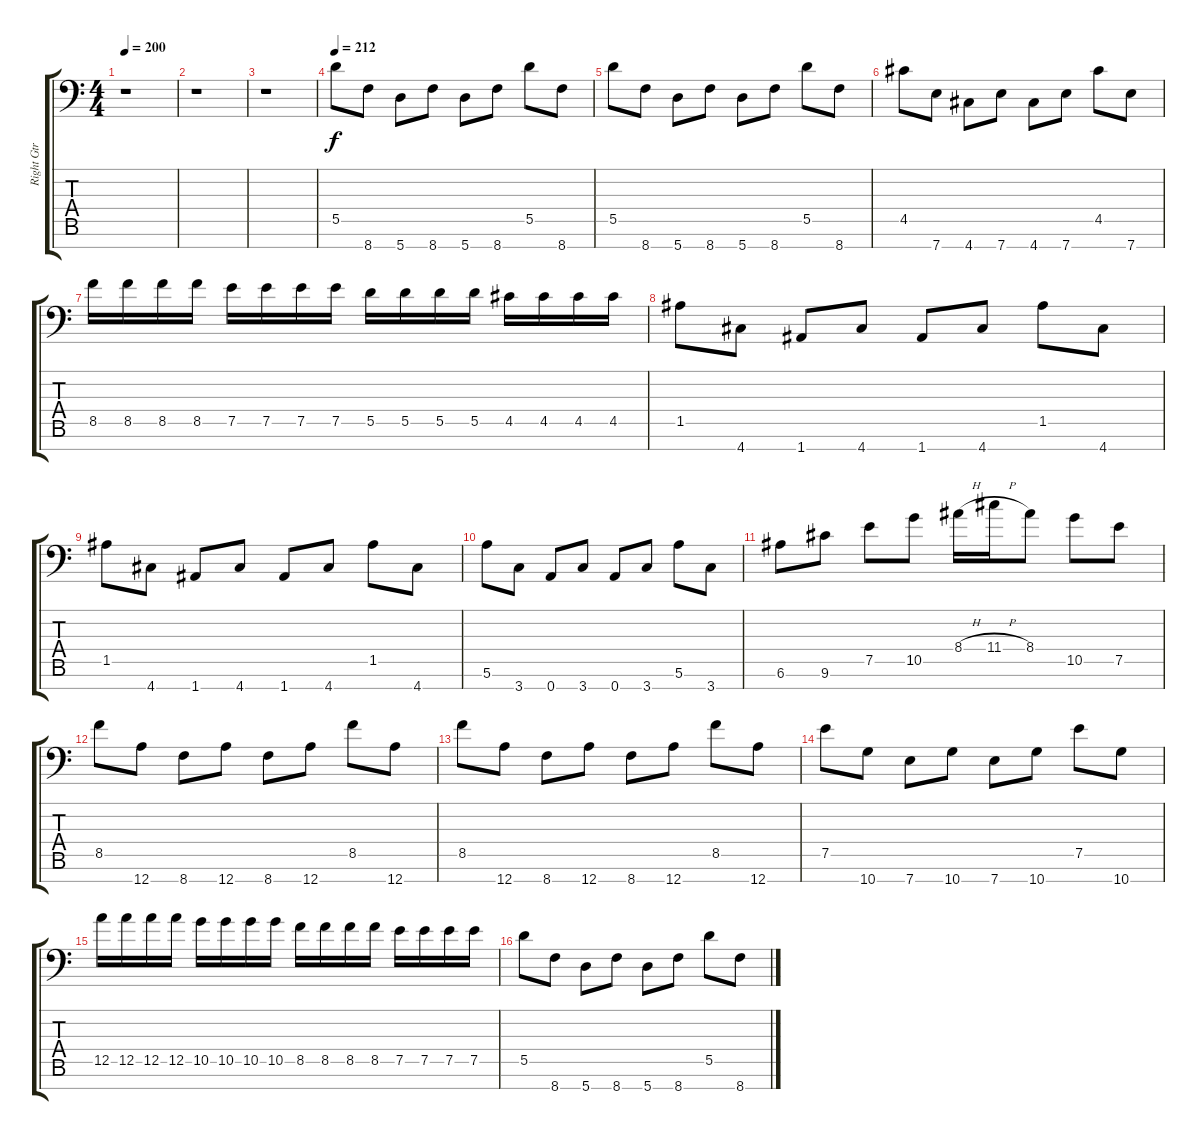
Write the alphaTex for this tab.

\track ("Right Gtr" "Right Gtr") {instrument distortionguitar}
\staff {score tabs}
\tuning (E4 B3 G3 D3 A2 E2 A1) {hide}
\ts (4 4)
\tempo 200
\clef f4
\ks c
r.1{dy f} |
r.1 |
r.1 |
\tempo 212
5.5.8 8.7.8 5.7.8 8.7.8 5.7.8 8.7.8 5.5.8 8.7.8 |
5.5.8 8.7.8 5.7.8 8.7.8 5.7.8 8.7.8 5.5.8 8.7.8 |
4.5.8 7.7.8 4.7.8 7.7.8 4.7.8 7.7.8 4.5.8 7.7.8 |
8.5.16 8.5.16 8.5.16 8.5.16 7.5.16 7.5.16 7.5.16 7.5.16 5.5.16 5.5.16 5.5.16 5.5.16 4.5.16 4.5.16 4.5.16 4.5.16 |
1.5.8 4.7.8 1.7.8 4.7.8 1.7.8 4.7.8 1.5.8 4.7.8 |
1.5.8 4.7.8 1.7.8 4.7.8 1.7.8 4.7.8 1.5.8 4.7.8 |
5.6.8 3.7.8 0.7.8 3.7.8 0.7.8 3.7.8 5.6.8 3.7.8 |
6.6.8 9.6.8 7.5.8 10.5.8 8.4{h}.16 11.4{h}.16 8.4.8 10.5.8 7.5.8 |
8.5.8 12.7.8 8.7.8 12.7.8 8.7.8 12.7.8 8.5.8 12.7.8 |
8.5.8 12.7.8 8.7.8 12.7.8 8.7.8 12.7.8 8.5.8 12.7.8 |
7.5.8 10.7.8 7.7.8 10.7.8 7.7.8 10.7.8 7.5.8 10.7.8 |
12.5.16 12.5.16 12.5.16 12.5.16 10.5.16 10.5.16 10.5.16 10.5.16 8.5.16 8.5.16 8.5.16 8.5.16 7.5.16 7.5.16 7.5.16 7.5.16 |
5.5.8 8.7.8 5.7.8 8.7.8 5.7.8 8.7.8 5.5.8 8.7.8
